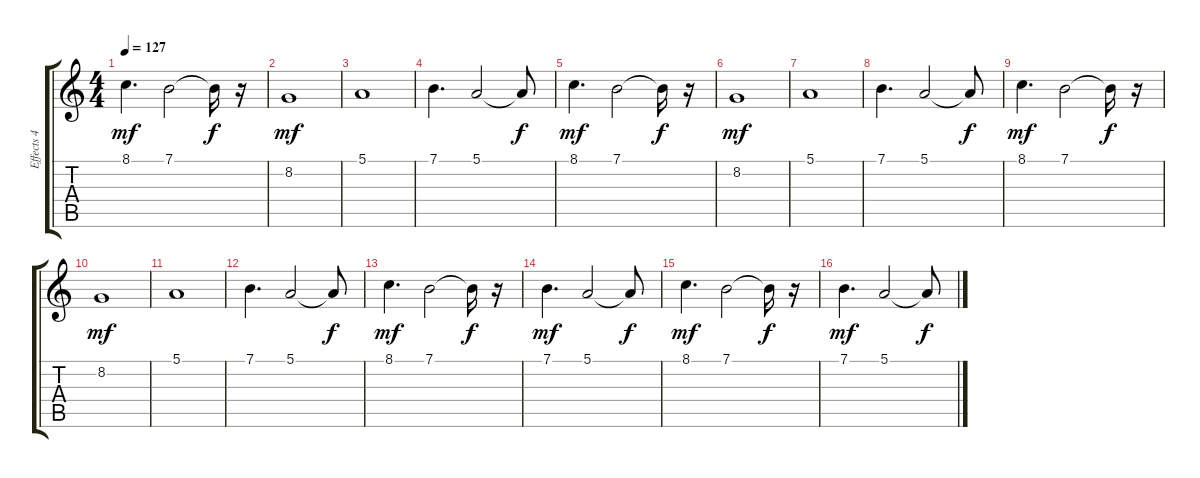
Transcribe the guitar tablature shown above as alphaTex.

\track ("Effects 4" "Effects 4") {instrument pad5bowed}
\staff {score tabs}
\tuning (E4 B3 G3 D3 A2 E2) {hide}
\ts (4 4)
\tempo 127
\clef g2
\ks c
8.1.4{d dy mf} 7.1.2 7.1{t}.16{dy f} r.16 |
8.2.1{dy mf} |
5.1.1 |
7.1.4{d} 5.1.2 5.1{t}.8{dy f} |
8.1.4{d dy mf} 7.1.2 7.1{t}.16{dy f} r.16 |
8.2.1{dy mf} |
5.1.1 |
7.1.4{d} 5.1.2 5.1{t}.8{dy f} |
8.1.4{d dy mf} 7.1.2 7.1{t}.16{dy f} r.16 |
8.2.1{dy mf} |
5.1.1 |
7.1.4{d} 5.1.2 5.1{t}.8{dy f} |
8.1.4{d dy mf} 7.1.2 7.1{t}.16{dy f} r.16 |
7.1.4{d dy mf} 5.1.2 5.1{t}.8{dy f} |
8.1.4{d dy mf} 7.1.2 7.1{t}.16{dy f} r.16 |
7.1.4{d dy mf} 5.1.2 5.1{t}.8{dy f}
